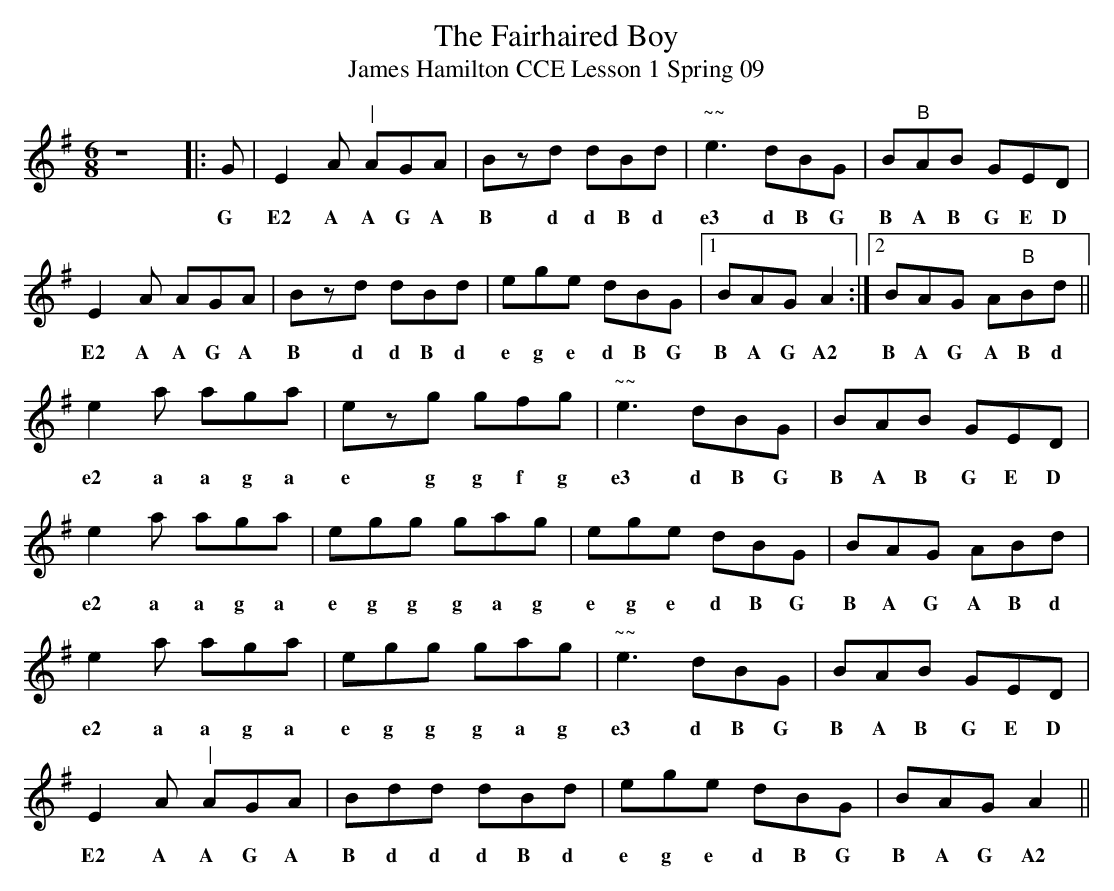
X:1
T: Fairhaired Boy, The
T: James Hamilton CCE Lesson 1 Spring 09
M: 6/8
L: 1/8
K: Ador
z8|:G|E2A "|"AGA|Bzd dBd|"~~"e3 dBG|B"B"AB GED|
w: G E2 A A G A B d d B d e3 d B G B A B G E D
E2A AGA|Bzd dBd|ege dBG|1 BAG A2:|2 BAG A"B"Bd||
w: E2 A A G A B d d B d e g e d B G B A G A2 B A G A B d
e2a aga|ezg gfg|"~~"e3 dBG|BAB GED|
w: e2 a a g a e g g f g e3 d B G B A B G E D
e2a aga|egg gag|ege dBG|BAG ABd|
w: e2 a a g a e g g g a g e g e d B G B A G A B d
e2a aga|egg gag|"~~"e3 dBG|BAB GED|
w: e2 a a g a e g g g a g e3 d B G B A B G E D
E2A "|"AGA|Bdd dBd|ege dBG|BAG A2||
w: E2 A  A G A B d d d B d e g e d B G B A G A2
